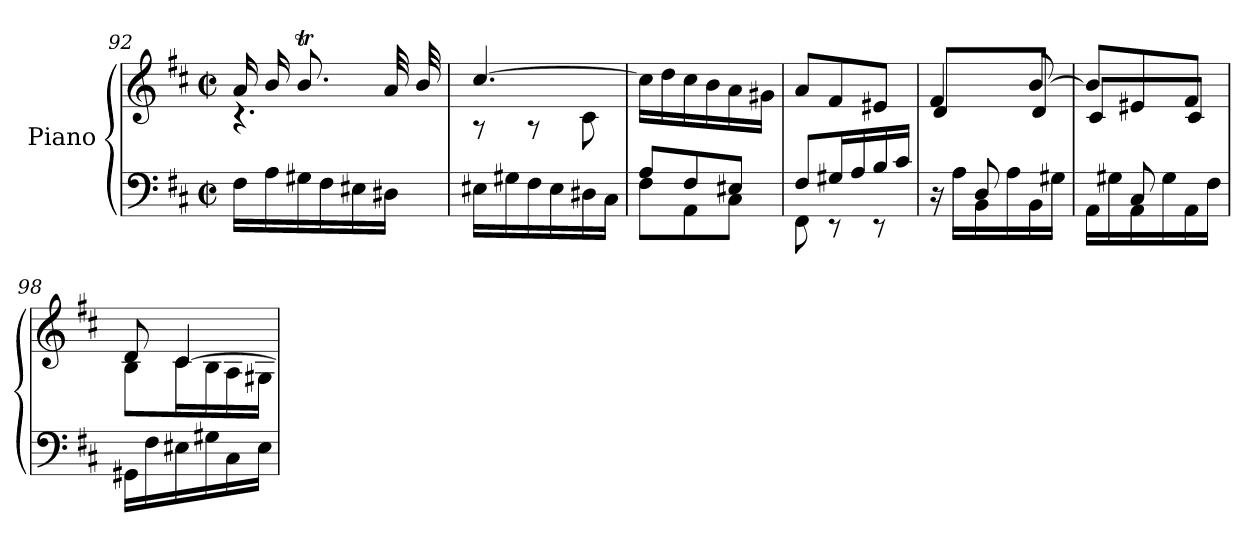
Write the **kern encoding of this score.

**kern	**kern
*part1	*part1
*staff2	*staff1
*I"Piano	*
!!LO:LB:g=z
*clefF4	*clefG2
*k[f#c#]	*k[f#c#]
*D:	*D:
*M2/2	*M2/2
*met(c|)	*met(c|)
=92	=92
*^	*^
4.ryy	16F#LL	16a/LL	4.r
.	16A	16b/	.
.	16G#X	8.bT/	.
.	16F#	.	.
.	16E#X	.	.
.	16D#XJJ	32a/LL	.
.	.	32b/JJJ	.
=93	=93	=93	=93
4.ryy	16E#X\LL	[4.cc#/	8r
.	16G#X\	.	.
.	16F#\	.	8r
.	16E#\	.	.
.	16D#X\	.	8c#\
.	16C#\JJ	.	.
=94	=94	=94	=94
8A/L	8F#\L	16cc#LL]	4.ryy
.	.	16dd	.
8F#/	8AA\	16cc#	.
.	.	16b	.
8E#X/J	8C#\J	16a	.
.	.	16g#XJJ	.
=95	=95	=95	=95
8F#L	8FF#\	8a/L	4.ryy
16G#XL	8r	8f#/	.
16A	.	.	.
16B	8r	8e#X/J	.
16c#JJ	.	.	.
=96	=96	=96	=96
*	*	*	*^
8ryy	16r	4f#/	4.ryy	8dL
.	16ALL	.	.	.
8D	16BB	.	.	8ryy
.	16A	.	.	.
8ryy	16BB	[8b/	.	8dJ
.	16G#XJJ	.	.	.
=97	=97	=97	=97	=97
8ryy	16AA\LL	8bL]	4.ryy	8c#L
.	16G#X\	.	.	.
8C#	16AA\	8e#X	.	8ryy
.	16G#\	.	.	.
8ryy	16AA\	8f#J	.	8c#J
.	16F#\JJ	.	.	.
*	*	*	*v	*v
!!LO:LB:g=z
=98	=98	=98	=98
4.ryy	16GG#X\LL	8d/	8BL
.	16F#\	.	.
.	16E#X\	[4c#/	16c#L
.	16G#X\	.	16B
.	16C#\	.	16A
.	16E#\JJ	.	16G#XJJ
*v	*v	*	*
*	*v	*v
=	=
*-	*-
